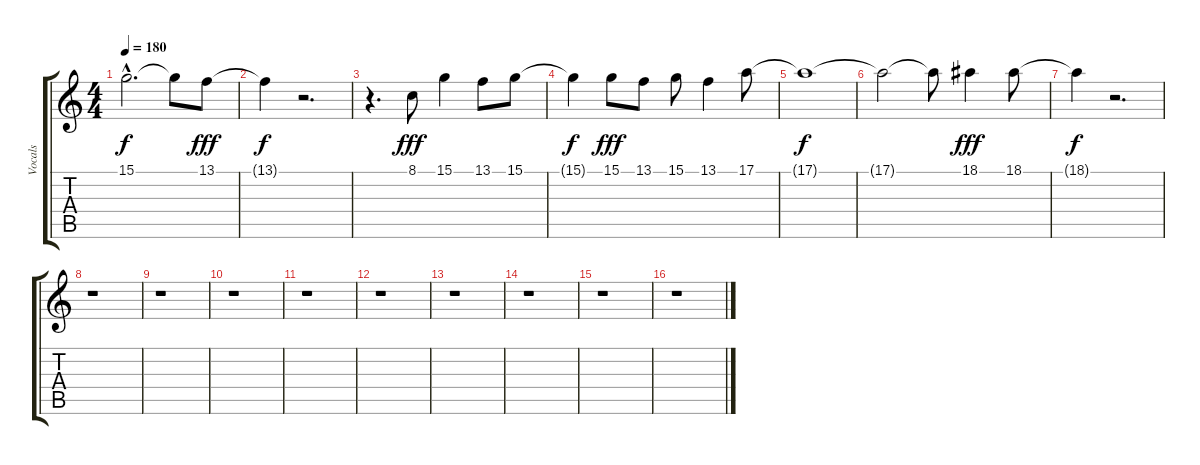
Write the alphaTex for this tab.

\track ("Vocals" "Vocals") {instrument trumpet}
\staff {score tabs}
\tuning (E4 B3 G3 D3 A2 E2) {hide}
\ts (4 4)
\tempo 180
\clef g2
\ks c
15.1{hac t}.2{d dy f} 15.1{t}.8 13.1.8{dy fff} |
13.1{t}.4{dy f} r.2{d} |
r.4{d} 8.1.8{dy fff} 15.1.4 13.1.8 15.1.8 |
15.1{t}.4{dy f} 15.1.8{dy fff} 13.1.8 15.1.8 13.1.4 17.1.8 |
17.1{t}.1{dy f} |
17.1{t}.2 17.1{t}.8 18.1.4{dy fff} 18.1.8 |
18.1{t}.4{dy f} r.2{d} |
r.1 |
r.1 |
r.1 |
r.1 |
r.1 |
r.1 |
r.1 |
r.1 |
r.1
